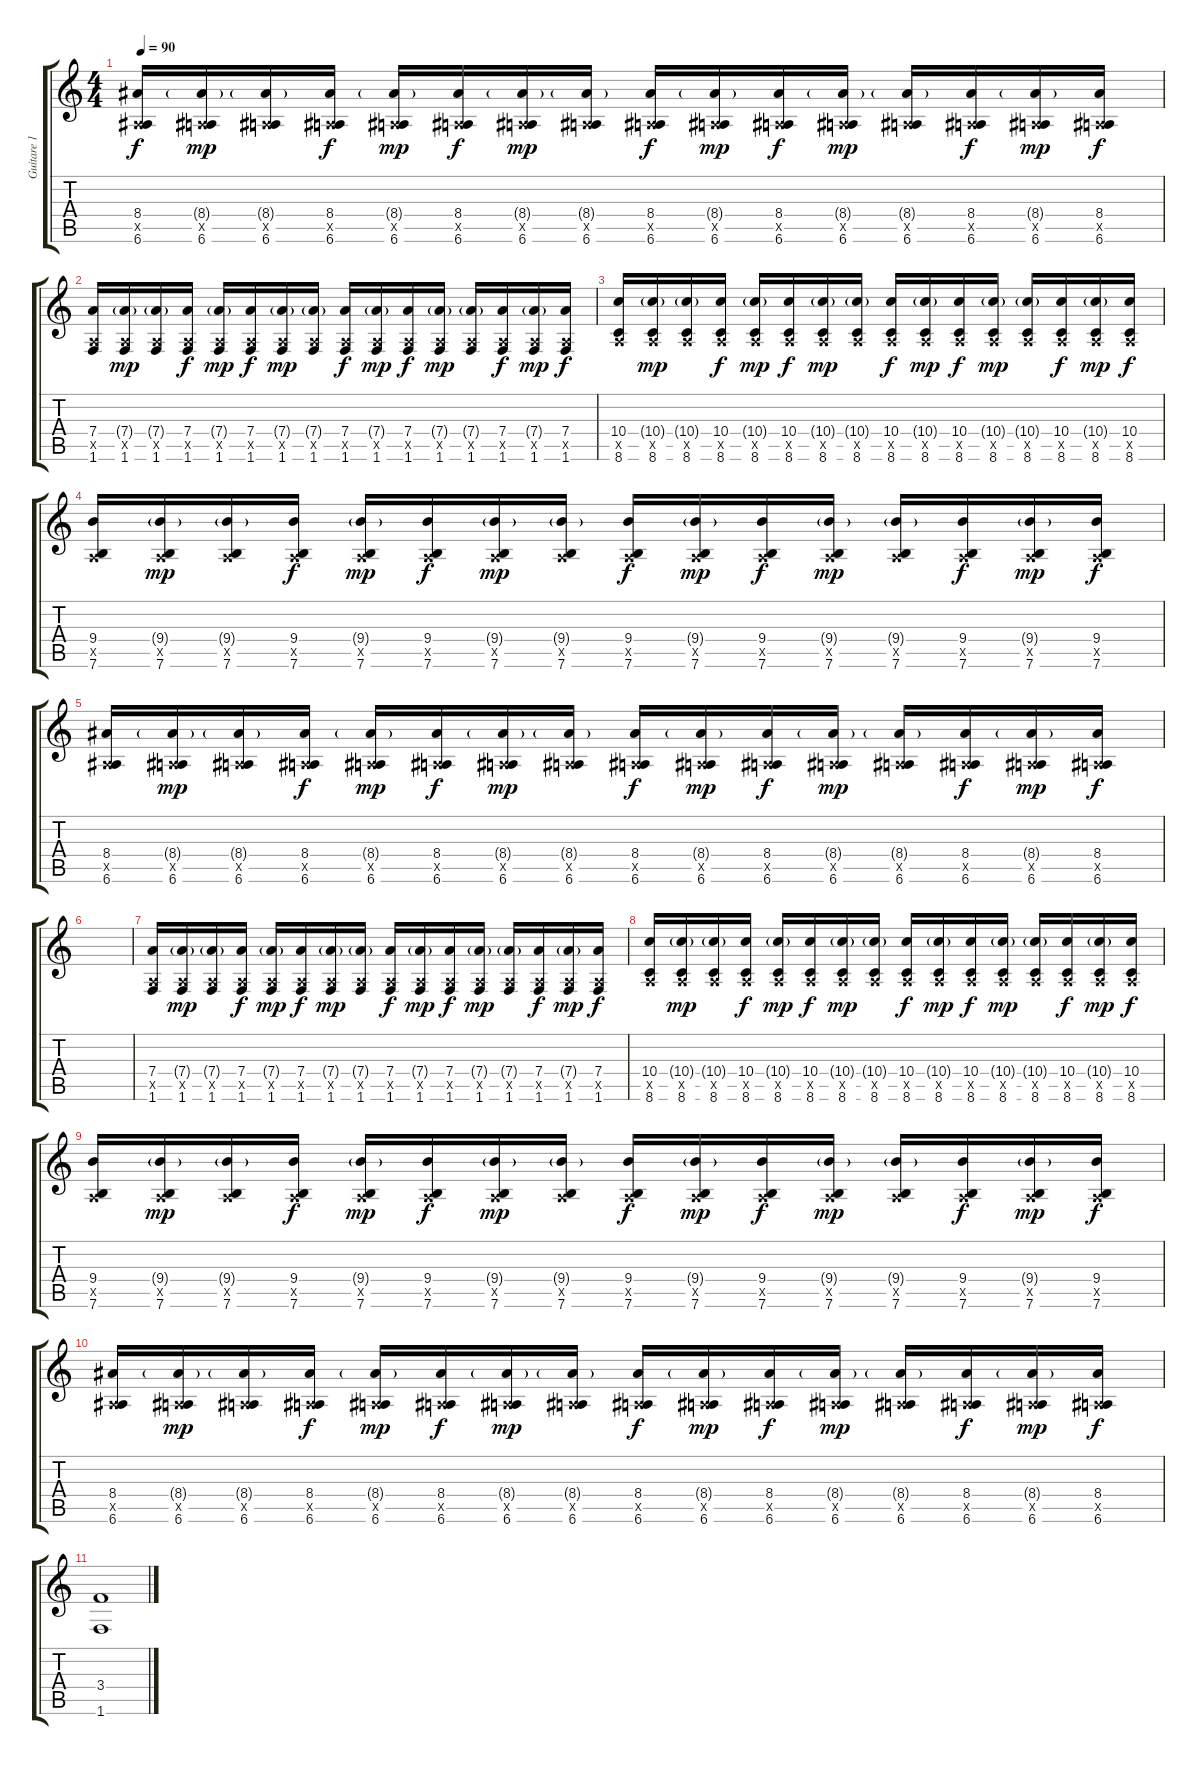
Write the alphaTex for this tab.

\track ("Guitare 1" "Guitare 1") {instrument overdrivenguitar}
\staff {score tabs}
\tuning (E4 B3 G3 D3 A2 E2) {hide}
\ts (4 4)
\tempo 90
\clef g2
\ks c
(8.4 0.5{x} 6.6).16{dy f} (8.4{g} 0.5{x} 6.6).16{dy mp} (8.4{g} 0.5{x} 6.6).16 (8.4 0.5{x} 6.6).16{dy f} (8.4{g} 0.5{x} 6.6).16{dy mp} (8.4 0.5{x} 6.6).16{dy f} (8.4{g} 0.5{x} 6.6).16{dy mp} (8.4{g} 0.5{x} 6.6).16 (8.4 0.5{x} 6.6).16{dy f} (8.4{g} 0.5{x} 6.6).16{dy mp} (8.4 0.5{x} 6.6).16{dy f} (8.4{g} 0.5{x} 6.6).16{dy mp} (8.4{g} 0.5{x} 6.6).16 (8.4 0.5{x} 6.6).16{dy f} (8.4{g} 0.5{x} 6.6).16{dy mp} (8.4 0.5{x} 6.6).16{dy f} |
(7.4 0.5{x} 1.6).16 (7.4{g} 0.5{x} 1.6).16{dy mp} (7.4{g} 0.5{x} 1.6).16 (7.4 0.5{x} 1.6).16{dy f} (7.4{g} 0.5{x} 1.6).16{dy mp} (7.4 0.5{x} 1.6).16{dy f} (7.4{g} 0.5{x} 1.6).16{dy mp} (7.4{g} 0.5{x} 1.6).16 (7.4 0.5{x} 1.6).16{dy f} (7.4{g} 0.5{x} 1.6).16{dy mp} (7.4 0.5{x} 1.6).16{dy f} (7.4{g} 0.5{x} 1.6).16{dy mp} (7.4{g} 0.5{x} 1.6).16 (7.4 0.5{x} 1.6).16{dy f} (7.4{g} 0.5{x} 1.6).16{dy mp} (7.4 0.5{x} 1.6).16{dy f} |
(10.4 0.5{x} 8.6).16 (10.4{g} 0.5{x} 8.6).16{dy mp} (10.4{g} 0.5{x} 8.6).16 (10.4 0.5{x} 8.6).16{dy f} (10.4{g} 0.5{x} 8.6).16{dy mp} (10.4 0.5{x} 8.6).16{dy f} (10.4{g} 0.5{x} 8.6).16{dy mp} (10.4{g} 0.5{x} 8.6).16 (10.4 0.5{x} 8.6).16{dy f} (10.4{g} 0.5{x} 8.6).16{dy mp} (10.4 0.5{x} 8.6).16{dy f} (10.4{g} 0.5{x} 8.6).16{dy mp} (10.4{g} 0.5{x} 8.6).16 (10.4 0.5{x} 8.6).16{dy f} (10.4{g} 0.5{x} 8.6).16{dy mp} (10.4 0.5{x} 8.6).16{dy f} |
(9.4 0.5{x} 7.6).16 (9.4{g} 0.5{x} 7.6).16{dy mp} (9.4{g} 0.5{x} 7.6).16 (9.4 0.5{x} 7.6).16{dy f} (9.4{g} 0.5{x} 7.6).16{dy mp} (9.4 0.5{x} 7.6).16{dy f} (9.4{g} 0.5{x} 7.6).16{dy mp} (9.4{g} 0.5{x} 7.6).16 (9.4 0.5{x} 7.6).16{dy f} (9.4{g} 0.5{x} 7.6).16{dy mp} (9.4 0.5{x} 7.6).16{dy f} (9.4{g} 0.5{x} 7.6).16{dy mp} (9.4{g} 0.5{x} 7.6).16 (9.4 0.5{x} 7.6).16{dy f} (9.4{g} 0.5{x} 7.6).16{dy mp} (9.4 0.5{x} 7.6).16{dy f} |
(8.4 0.5{x} 6.6).16 (8.4{g} 0.5{x} 6.6).16{dy mp} (8.4{g} 0.5{x} 6.6).16 (8.4 0.5{x} 6.6).16{dy f} (8.4{g} 0.5{x} 6.6).16{dy mp} (8.4 0.5{x} 6.6).16{dy f} (8.4{g} 0.5{x} 6.6).16{dy mp} (8.4{g} 0.5{x} 6.6).16 (8.4 0.5{x} 6.6).16{dy f} (8.4{g} 0.5{x} 6.6).16{dy mp} (8.4 0.5{x} 6.6).16{dy f} (8.4{g} 0.5{x} 6.6).16{dy mp} (8.4{g} 0.5{x} 6.6).16 (8.4 0.5{x} 6.6).16{dy f} (8.4{g} 0.5{x} 6.6).16{dy mp} (8.4 0.5{x} 6.6).16{dy f} |
|
(7.4 0.5{x} 1.6).16 (7.4{g} 0.5{x} 1.6).16{dy mp} (7.4{g} 0.5{x} 1.6).16 (7.4 0.5{x} 1.6).16{dy f} (7.4{g} 0.5{x} 1.6).16{dy mp} (7.4 0.5{x} 1.6).16{dy f} (7.4{g} 0.5{x} 1.6).16{dy mp} (7.4{g} 0.5{x} 1.6).16 (7.4 0.5{x} 1.6).16{dy f} (7.4{g} 0.5{x} 1.6).16{dy mp} (7.4 0.5{x} 1.6).16{dy f} (7.4{g} 0.5{x} 1.6).16{dy mp} (7.4{g} 0.5{x} 1.6).16 (7.4 0.5{x} 1.6).16{dy f} (7.4{g} 0.5{x} 1.6).16{dy mp} (7.4 0.5{x} 1.6).16{dy f} |
(10.4 0.5{x} 8.6).16 (10.4{g} 0.5{x} 8.6).16{dy mp} (10.4{g} 0.5{x} 8.6).16 (10.4 0.5{x} 8.6).16{dy f} (10.4{g} 0.5{x} 8.6).16{dy mp} (10.4 0.5{x} 8.6).16{dy f} (10.4{g} 0.5{x} 8.6).16{dy mp} (10.4{g} 0.5{x} 8.6).16 (10.4 0.5{x} 8.6).16{dy f} (10.4{g} 0.5{x} 8.6).16{dy mp} (10.4 0.5{x} 8.6).16{dy f} (10.4{g} 0.5{x} 8.6).16{dy mp} (10.4{g} 0.5{x} 8.6).16 (10.4 0.5{x} 8.6).16{dy f} (10.4{g} 0.5{x} 8.6).16{dy mp} (10.4 0.5{x} 8.6).16{dy f} |
(9.4 0.5{x} 7.6).16 (9.4{g} 0.5{x} 7.6).16{dy mp} (9.4{g} 0.5{x} 7.6).16 (9.4 0.5{x} 7.6).16{dy f} (9.4{g} 0.5{x} 7.6).16{dy mp} (9.4 0.5{x} 7.6).16{dy f} (9.4{g} 0.5{x} 7.6).16{dy mp} (9.4{g} 0.5{x} 7.6).16 (9.4 0.5{x} 7.6).16{dy f} (9.4{g} 0.5{x} 7.6).16{dy mp} (9.4 0.5{x} 7.6).16{dy f} (9.4{g} 0.5{x} 7.6).16{dy mp} (9.4{g} 0.5{x} 7.6).16 (9.4 0.5{x} 7.6).16{dy f} (9.4{g} 0.5{x} 7.6).16{dy mp} (9.4 0.5{x} 7.6).16{dy f} |
(8.4 0.5{x} 6.6).16 (8.4{g} 0.5{x} 6.6).16{dy mp} (8.4{g} 0.5{x} 6.6).16 (8.4 0.5{x} 6.6).16{dy f} (8.4{g} 0.5{x} 6.6).16{dy mp} (8.4 0.5{x} 6.6).16{dy f} (8.4{g} 0.5{x} 6.6).16{dy mp} (8.4{g} 0.5{x} 6.6).16 (8.4 0.5{x} 6.6).16{dy f} (8.4{g} 0.5{x} 6.6).16{dy mp} (8.4 0.5{x} 6.6).16{dy f} (8.4{g} 0.5{x} 6.6).16{dy mp} (8.4{g} 0.5{x} 6.6).16 (8.4 0.5{x} 6.6).16{dy f} (8.4{g} 0.5{x} 6.6).16{dy mp} (8.4 0.5{x} 6.6).16{dy f} |
(3.4 1.6).1
